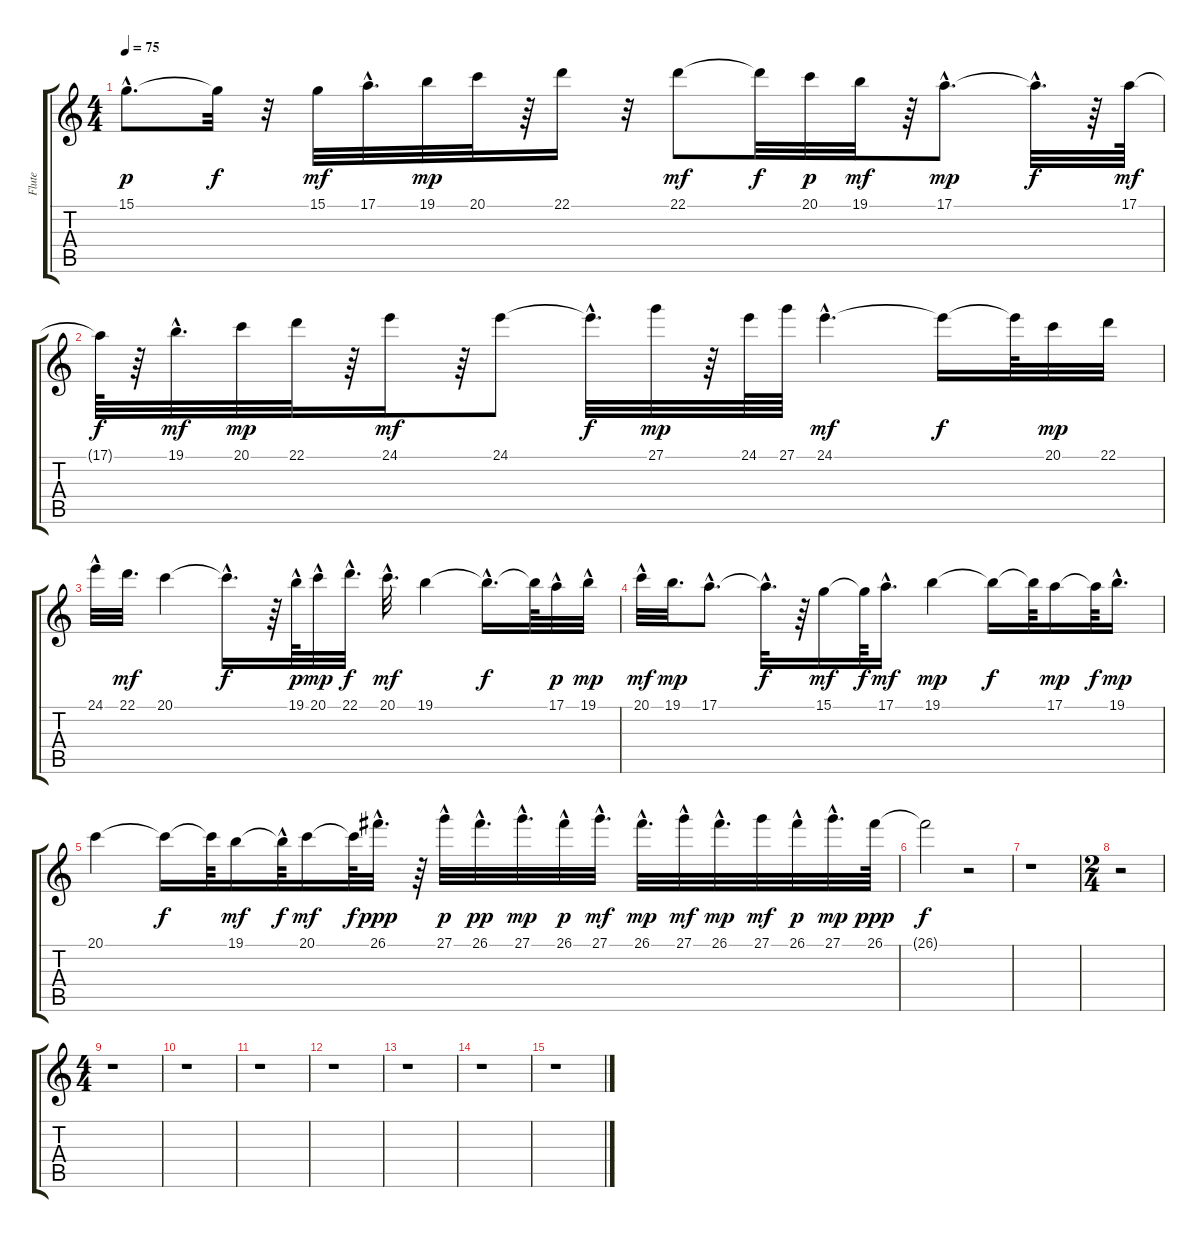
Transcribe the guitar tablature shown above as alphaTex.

\track ("Flute" "Flute") {instrument piccolo}
\staff {score tabs}
\tuning (E4 B3 G3 D3 A2 E2) {hide}
\ts (4 4)
\tempo 75
\clef g2
\ks c
15.1{hac}.8{d dy p} 15.1{t}.32{dy f} r.32 15.1.32{dy mf} 17.1{hac}.32{d} 19.1.32{dy mp} 20.1.32 r.64 22.1.16 r.32 22.1.8{dy mf} 22.1{t}.32{dy f} 20.1.32{dy p} 19.1.32{dy mf} r.64 17.1{hac}.8{d dy mp} 17.1{hac t}.32{d dy f} r.64 17.1.64{dy mf} |
17.1{t}.64{dy f} r.64 19.1{hac}.32{d dy mf} 20.1.32{dy mp} 22.1.32 r.64 24.1.16{dy mf} r.64 24.1.8 24.1{hac t}.32{d dy f} 27.1.32{dy mp} r.64 24.1.64 27.1.64 24.1{hac}.4{d dy mf} 24.1{t}.16{dy f} 24.1{t}.64 20.1.32{dy mp} 22.1.32 |
24.1{hac}.32 22.1.32{d dy mf} 20.1.4 20.1{hac t}.16{d dy f} r.64 19.1{hac}.64{dy p} 20.1{hac}.32{dy mp} 22.1{hac}.32{d dy f} 20.1{hac}.32{d dy mf} 19.1.4 19.1{hac t}.16{d dy f} 19.1{t}.64 17.1{hac}.32{dy p} 19.1{hac}.32{dy mp} |
20.1{hac}.32{dy mf} 19.1.32{d dy mp} 17.1{hac}.8{d} 17.1{hac t}.32{d dy f} r.64 15.1.16{dy mf} 15.1{t}.64{dy f} 17.1{hac}.16{d dy mf} 19.1.4{dy mp} 19.1{t}.16{dy f} 19.1{t}.64 17.1.16{dy mp} 17.1{t}.64{dy f} 19.1{hac}.16{d dy mp} |
20.1.4 20.1{t}.16{dy f} 20.1{t}.64 19.1.16{dy mf} 19.1{hac t}.64{dy f} 20.1.16{dy mf} 20.1{t}.64{dy f} 26.1{hac}.32{d dy ppp} r.64 27.1{hac}.32{dy p} 26.1{hac}.32{d dy pp} 27.1{hac}.32{d dy mp} 26.1{hac}.32{dy p} 27.1{hac}.32{d dy mf} 26.1{hac}.32{d dy mp} 27.1{hac}.32{dy mf} 26.1{hac}.32{d dy mp} 27.1.32{dy mf} 26.1{hac}.32{dy p} 27.1{hac}.32{d dy mp} 26.1.64{dy ppp} |
26.1{t}.2{dy f} r.2 |
r.1 |
\ts (2 4)
r.2 |
\ts (4 4)
r.1 |
r.1 |
r.1 |
r.1 |
r.1 |
r.1 |
r.1
